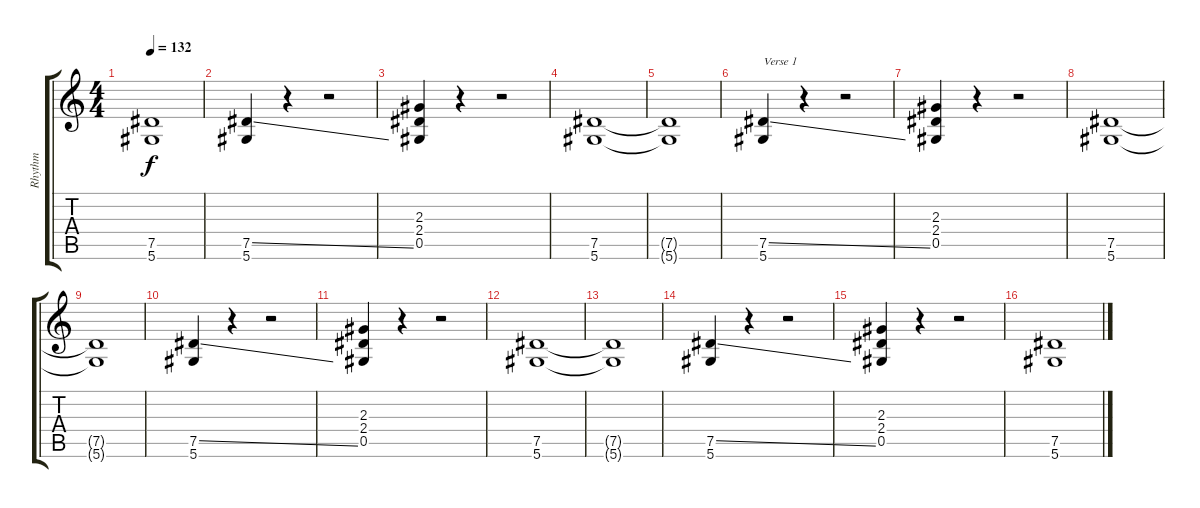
\track ("Rhythm" "Rhythm") {instrument distortionguitar}
\staff {score tabs}
\tuning (Eb4 Bb3 Gb3 Db3 Ab2 Eb2) {hide}
\ts (4 4)
\tempo 132
\clef g2
\ks c
(7.5{t} 5.6{t}).1{dy f} |
(7.5{ss} 5.6).4 r.4 r.2 |
(2.3 2.4 0.5).4 r.4 r.2 |
(7.5 5.6).1 |
(7.5{t} 5.6{t}).1 |
(7.5{ss} 5.6).4{txt "Verse 1"} r.4 r.2 |
(2.3 2.4 0.5).4 r.4 r.2 |
(7.5 5.6).1 |
(7.5{t} 5.6{t}).1 |
(7.5{ss} 5.6).4 r.4 r.2 |
(2.3 2.4 0.5).4 r.4 r.2 |
(7.5 5.6).1 |
(7.5{t} 5.6{t}).1 |
(7.5{ss} 5.6).4 r.4 r.2 |
(2.3 2.4 0.5).4 r.4 r.2 |
(7.5 5.6).1
